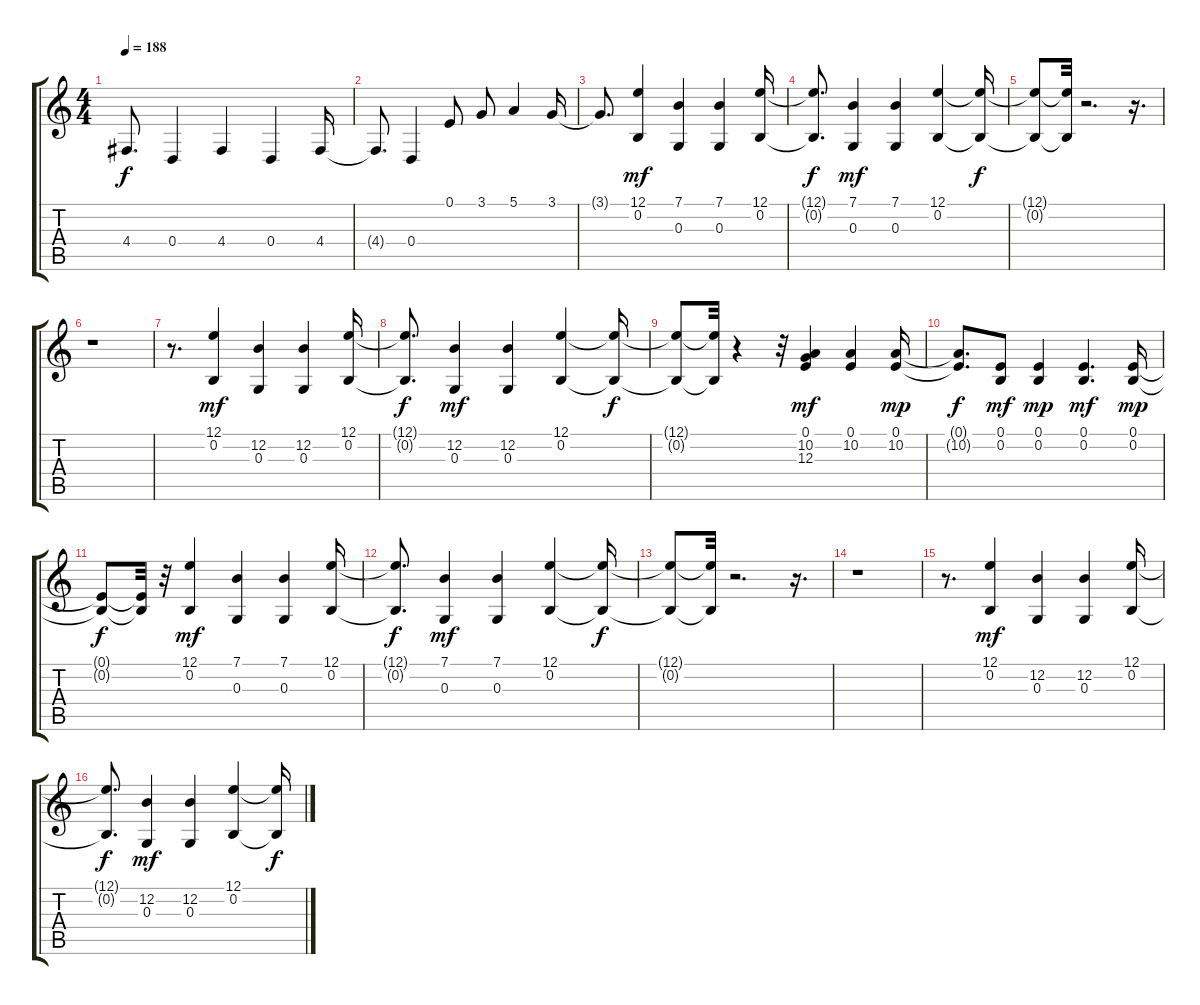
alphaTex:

\track "" {instrument synthvoice}
\staff {score tabs}
\tuning (E4 B3 G3 D3 A2 E2) {hide}
\ts (4 4)
\tempo 188
\clef g2
\ks c
4.4{t}.8{d dy f} 0.4.4 4.4.4 0.4.4 4.4.16 |
4.4{t}.8{d} 0.4.4 0.1.8 3.1.8 5.1.4 3.1.16 |
3.1{t}.8{d} (12.1 0.2).4{dy mf} (7.1 0.3).4 (7.1 0.3).4 (12.1 0.2).16 |
(12.1{t} 0.2{t}).8{d dy f} (7.1 0.3).4{dy mf} (7.1 0.3).4 (12.1 0.2).4 (12.1{t} 0.2{t}).16{dy f} |
(12.1{t} 0.2{t}).8 (12.1{t} 0.2{t}).32 r.2{d} r.16{d} |
r.1 |
r.8{d} (12.1 0.2).4{dy mf} (12.2 0.3).4 (12.2 0.3).4 (12.1 0.2).16 |
(12.1{t} 0.2{t}).8{d dy f} (12.2 0.3).4{dy mf} (12.2 0.3).4 (12.1 0.2).4 (12.1{t} 0.2{t}).16{dy f} |
(12.1{t} 0.2{t}).8 (12.1{t} 0.2{t}).32 r.4 r.32 (0.1 10.2 12.3).4{dy mf} (0.1 10.2).4 (0.1 10.2).16{dy mp} |
(0.1{t} 10.2{t}).8{d dy f} (0.1 0.2).8{dy mf} (0.1 0.2).4{dy mp} (0.1 0.2).4{d dy mf} (0.1 0.2).16{dy mp} |
(0.1{t} 0.2{t}).8{dy f} (0.1{t} 0.2{t}).32 r.32 (12.1 0.2).4{dy mf} (7.1 0.3).4 (7.1 0.3).4 (12.1 0.2).16 |
(12.1{t} 0.2{t}).8{d dy f} (7.1 0.3).4{dy mf} (7.1 0.3).4 (12.1 0.2).4 (12.1{t} 0.2{t}).16{dy f} |
(12.1{t} 0.2{t}).8 (12.1{t} 0.2{t}).32 r.2{d} r.16{d} |
r.1 |
r.8{d} (12.1 0.2).4{dy mf} (12.2 0.3).4 (12.2 0.3).4 (12.1 0.2).16 |
(12.1{t} 0.2{t}).8{d dy f} (12.2 0.3).4{dy mf} (12.2 0.3).4 (12.1 0.2).4 (12.1{t} 0.2{t}).16{dy f}
